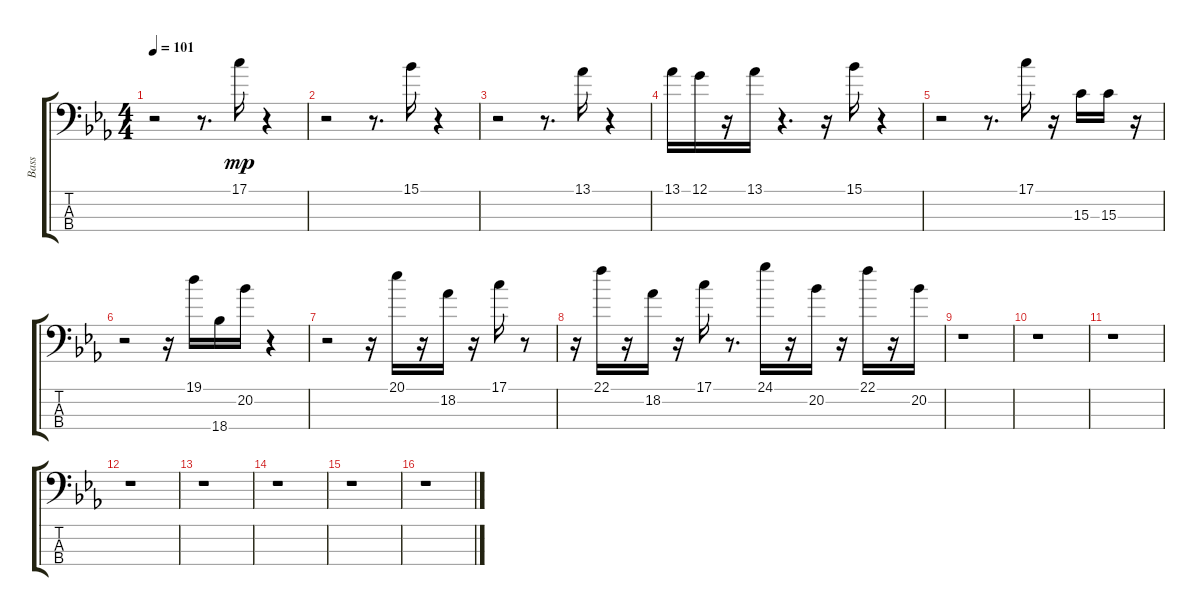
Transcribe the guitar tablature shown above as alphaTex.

\track ("Bass" "Bass") {instrument electricbassfinger}
\staff {score tabs}
\tuning (G2 D2 A1 E1) {hide}
\ts (4 4)
\tempo 101
\clef f4
\ks cminor
r.2{dy mf} r.8{d} 17.1.16{dy mp} r.4 |
r.2 r.8{d} 15.1.16 r.4 |
r.2 r.8{d} 13.1.16 r.4 |
13.1.16 12.1.16 r.16 13.1.16 r.4{d} r.16 15.1.16 r.4 |
r.2 r.8{d} 17.1.16 r.16 15.3.16 15.3.16 r.16 |
r.2 r.16 19.1.16 18.4.16 20.2.16 r.4 |
r.2 r.16 20.1.16 r.16 18.2.16 r.16 17.1.16 r.8 |
r.16 22.1.16 r.16 18.2.16 r.16 17.1.16 r.8{d} 24.1.16 r.16 20.2.16 r.16 22.1.16 r.16 20.2.16 |
r.1 |
r.1 |
r.1 |
r.1 |
r.1 |
r.1 |
r.1 |
r.1
